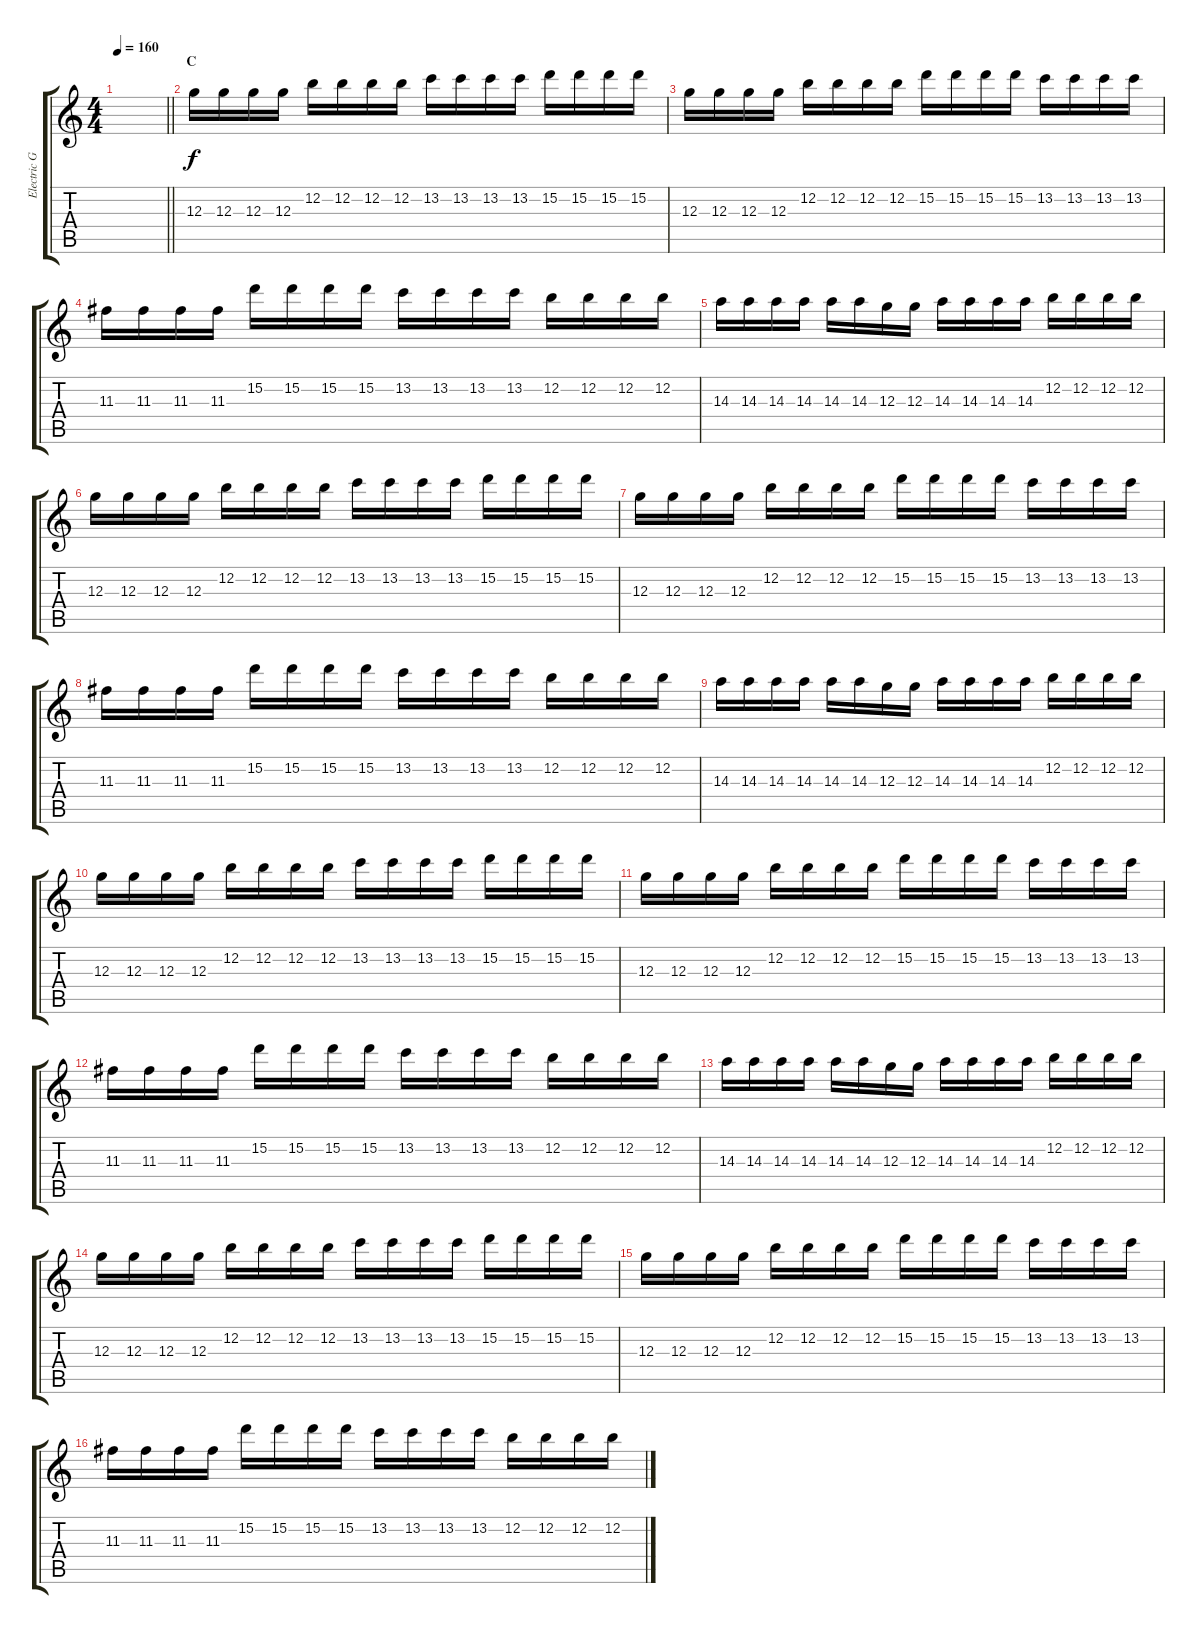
\track ("Electric Guitar" "Electric G") {instrument overdrivenguitar}
\staff {score tabs}
\tuning (E4 B3 G3 D3 A2 E2) {hide}
\ts (4 4)
\tempo 160
\clef g2
\barLineRight lightlight
\ks c
|
\section ("" "C")
12.3.16 12.3.16 12.3.16 12.3.16 12.2.16 12.2.16 12.2.16 12.2.16 13.2.16 13.2.16 13.2.16 13.2.16 15.2.16 15.2.16 15.2.16 15.2.16 |
12.3.16 12.3.16 12.3.16 12.3.16 12.2.16 12.2.16 12.2.16 12.2.16 15.2.16 15.2.16 15.2.16 15.2.16 13.2.16 13.2.16 13.2.16 13.2.16 |
11.3.16 11.3.16 11.3.16 11.3.16 15.2.16 15.2.16 15.2.16 15.2.16 13.2.16 13.2.16 13.2.16 13.2.16 12.2.16 12.2.16 12.2.16 12.2.16 |
14.3.16 14.3.16 14.3.16 14.3.16 14.3.16 14.3.16 12.3.16 12.3.16 14.3.16 14.3.16 14.3.16 14.3.16 12.2.16 12.2.16 12.2.16 12.2.16 |
12.3.16 12.3.16 12.3.16 12.3.16 12.2.16 12.2.16 12.2.16 12.2.16 13.2.16 13.2.16 13.2.16 13.2.16 15.2.16 15.2.16 15.2.16 15.2.16 |
12.3.16 12.3.16 12.3.16 12.3.16 12.2.16 12.2.16 12.2.16 12.2.16 15.2.16 15.2.16 15.2.16 15.2.16 13.2.16 13.2.16 13.2.16 13.2.16 |
11.3.16 11.3.16 11.3.16 11.3.16 15.2.16 15.2.16 15.2.16 15.2.16 13.2.16 13.2.16 13.2.16 13.2.16 12.2.16 12.2.16 12.2.16 12.2.16 |
14.3.16 14.3.16 14.3.16 14.3.16 14.3.16 14.3.16 12.3.16 12.3.16 14.3.16 14.3.16 14.3.16 14.3.16 12.2.16 12.2.16 12.2.16 12.2.16 |
12.3.16 12.3.16 12.3.16 12.3.16 12.2.16 12.2.16 12.2.16 12.2.16 13.2.16 13.2.16 13.2.16 13.2.16 15.2.16 15.2.16 15.2.16 15.2.16 |
12.3.16 12.3.16 12.3.16 12.3.16 12.2.16 12.2.16 12.2.16 12.2.16 15.2.16 15.2.16 15.2.16 15.2.16 13.2.16 13.2.16 13.2.16 13.2.16 |
11.3.16 11.3.16 11.3.16 11.3.16 15.2.16 15.2.16 15.2.16 15.2.16 13.2.16 13.2.16 13.2.16 13.2.16 12.2.16 12.2.16 12.2.16 12.2.16 |
14.3.16 14.3.16 14.3.16 14.3.16 14.3.16 14.3.16 12.3.16 12.3.16 14.3.16 14.3.16 14.3.16 14.3.16 12.2.16 12.2.16 12.2.16 12.2.16 |
12.3.16 12.3.16 12.3.16 12.3.16 12.2.16 12.2.16 12.2.16 12.2.16 13.2.16 13.2.16 13.2.16 13.2.16 15.2.16 15.2.16 15.2.16 15.2.16 |
12.3.16 12.3.16 12.3.16 12.3.16 12.2.16 12.2.16 12.2.16 12.2.16 15.2.16 15.2.16 15.2.16 15.2.16 13.2.16 13.2.16 13.2.16 13.2.16 |
11.3.16 11.3.16 11.3.16 11.3.16 15.2.16 15.2.16 15.2.16 15.2.16 13.2.16 13.2.16 13.2.16 13.2.16 12.2.16 12.2.16 12.2.16 12.2.16
